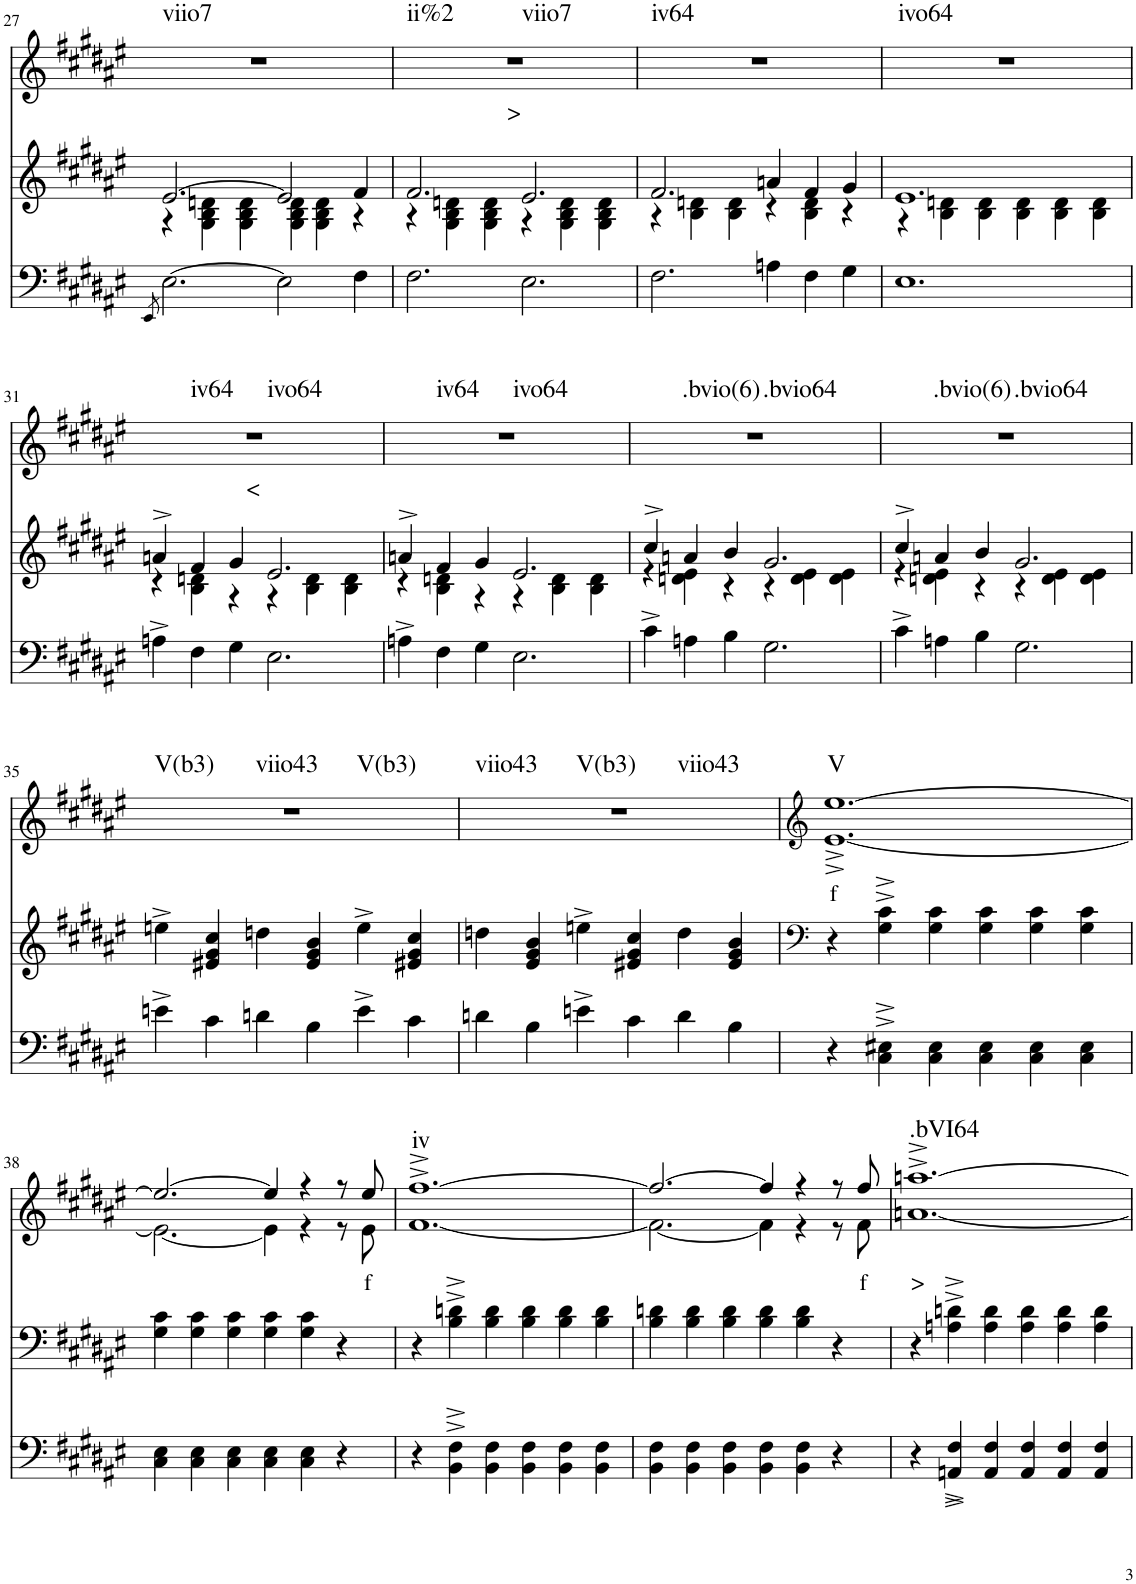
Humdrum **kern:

**kern	**kern	**kern	**text	**harte
*part3	*part2	*part1	*part1	*part1
*staff3	*staff2	*staff1	*staff1	*
*I"piano	*I"piano	*I"piano	*	*
*I'Pno	*I'Pno	*I'Pno	*	*
!!LO:PB:g=z
*clefF4	*clefG2	*clefG2	*	*
*k[f#c#g#d#a#e#]	*k[f#c#g#d#a#e#]	*k[f#c#g#d#a#e#]	*	*
*F#:	*F#:	*F#:	*	*
*M6/4	*M6/4	*M6/4	*	*
=27	=27	=27	=27	=27
8qEE#/	.	.	.	.
*	*^	*	*	*
!	!	!	!	!	!LO:H:kt=viio7
[2.E#\	[2.e#/	4r	1.r	.	N
.	.	4G#\ 4B\ 4dn\	.	.	.
.	.	4G#\ 4B\ 4d\	.	.	.
2E#\]	2e#/]	4G#\ 4B\ 4d\	.	.	.
.	.	4G#\ 4B\ 4d\	.	.	.
4F#\	4f#/	4r	.	.	.
=28	=28	=28	=28	=28	=28
!	!	!	!	!LO:LY:b	!LO:H:n=1:kt=ii%2
!	!	!	!	!	!LO:H:n=2:kt=viio7
2.F#\	2.f#/	4r	1.r	>	N N
.	.	4G#\ 4B\ 4dn\	.	.	.
.	.	4G#\ 4B\ 4d\	.	.	.
2.E#\	2.e#/	4r	.	.	.
.	.	4G#\ 4B\ 4d\	.	.	.
.	.	4G#\ 4B\ 4d\	.	.	.
=29	=29	=29	=29	=29	=29
!	!	!	!	!	!LO:H:kt=iv64
2.F#\	2.f#/	4r	1.r	.	N
.	.	4B\ 4dn\	.	.	.
.	.	4B\ 4d\	.	.	.
4An\	4an/	4r	.	.	.
4F#\	4f#/	4B\ 4d\	.	.	.
4G#\	4g#/	4r	.	.	.
=30	=30	=30	=30	=30	=30
!	!	!	!	!	!LO:H:kt=ivo64
1.E#	1.e#	4r	1.r	.	N
.	.	4B\ 4dn\	.	.	.
.	.	4B\ 4d\	.	.	.
.	.	4B\ 4d\	.	.	.
.	.	4B\ 4d\	.	.	.
.	.	4B\ 4d\	.	.	.
!!LO:LB:g=z
=31	=31	=31	=31	=31	=31
!	!	!	!	!LO:LY:b	!LO:H:n=1:kt=iv64
!	!	!	!	!	!LO:H:n=2:kt=ivo64
4An^\	4an^/	4r	1.r	<	N N
4F#\	4f#/	4B\ 4dn\	.	.	.
4G#\	4g#/	4r	.	.	.
2.E#\	2.e#/	4r	.	.	.
.	.	4B\ 4d\	.	.	.
.	.	4B\ 4d\	.	.	.
=32	=32	=32	=32	=32	=32
!	!	!	!	!	!LO:H:n=1:kt=iv64
!	!	!	!	!	!LO:H:n=2:kt=ivo64
4An^\	4an^/	4r	1.r	.	N N
4F#\	4f#/	4B\ 4dn\	.	.	.
4G#\	4g#/	4r	.	.	.
2.E#\	2.e#/	4r	.	.	.
.	.	4B\ 4d\	.	.	.
.	.	4B\ 4d\	.	.	.
=33	=33	=33	=33	=33	=33
!	!	!	!	!	!LO:H:n=1:kt=.bvio(6)
!	!	!	!	!	!LO:H:n=2:kt=.bvio64
4c#^\	4cc#^/	4r	1.r	.	N N
4An\	4an/	4dn\ 4e#\	.	.	.
4B\	4b/	4r	.	.	.
2.G#\	2.g#/	4r	.	.	.
.	.	4d\ 4e#\	.	.	.
.	.	4d\ 4e#\	.	.	.
=34	=34	=34	=34	=34	=34
!	!	!	!	!	!LO:H:n=1:kt=.bvio(6)
!	!	!	!	!	!LO:H:n=2:kt=.bvio64
4c#^\	4cc#^/	4r	1.r	.	N N
4An\	4an/	4dn\ 4e#\	.	.	.
4B\	4b/	4r	.	.	.
2.G#\	2.g#/	4r	.	.	.
.	.	4d\ 4e#\	.	.	.
.	.	4d\ 4e#\	.	.	.
!!LO:LB:g=z
=35	=35	=35	=35	=35	=35
!	!	!	!	!	!LO:H:n=1:kt=V(b3)
!	!	!	!	!	!LO:H:n=2:kt=viio43
!	!	!	!	!	!LO:H:n=3:kt=V(b3)
*	*v	*v	*	*	*
4en^\	4een^\	1.r	.	N N N
4c#\	4e#X/ 4g#/ 4cc#/	.	.	.
4dn\	4ddn\	.	.	.
4B\	4e#/ 4g#/ 4b/	.	.	.
4e^\	4ee^\	.	.	.
4c#\	4e#X/ 4g#/ 4cc#/	.	.	.
=36	=36	=36	=36	=36
!	!	!	!	!LO:H:n=1:kt=viio43
!	!	!	!	!LO:H:n=2:kt=V(b3)
!	!	!	!	!LO:H:n=3:kt=viio43
4dn\	4ddn\	1.r	.	N N N
4B\	4e#/ 4g#/ 4b/	.	.	.
4en^\	4een^\	.	.	.
4c#\	4e#X/ 4g#/ 4cc#/	.	.	.
4d\	4dd\	.	.	.
4B\	4e#/ 4g#/ 4b/	.	.	.
=37	=37	=37	=37	=37
*	*clefF4	*clefG2	*	*
!	!	!	!LO:LY:b	!LO:H:kt=V
4r	4r	[1.e#^ [1.ee#^	f	N
4C#\^ 4E#X\^	4G#\^ 4c#\^	.	.	.
4C#\ 4E#\	4G#\ 4c#\	.	.	.
4C#\ 4E#\	4G#\ 4c#\	.	.	.
4C#\ 4E#\	4G#\ 4c#\	.	.	.
4C#\ 4E#\	4G#\ 4c#\	.	.	.
!!LO:LB:g=z
=38	=38	=38	=38	=38
*	*	*^	*	*
4C#\ 4E#\	4G#\ 4c#\	2.ee#/_	2.e#\_	.	.
4C#\ 4E#\	4G#\ 4c#\	.	.	.	.
4C#\ 4E#\	4G#\ 4c#\	.	.	.	.
4C#\ 4E#\	4G#\ 4c#\	4ee#/]	4e#\]	.	.
4C#\ 4E#\	4G#\ 4c#\	4r	4r	.	.
4r	4r	8r	8r	.	.
!	!	!	!	!LO:LY:b	!
.	.	8ee#/	8e#\	f	.
=39	=39	=39	=39	=39	=39
!	!	!	!	!	!LO:H:kt=iv
*	*	*v	*v	*	*
4r	4r	[1.f#^ [1.ff#^	.	N
4BB\^ 4F#\^	4B\^ 4dn\^	.	.	.
4BB\ 4F#\	4B\ 4d\	.	.	.
4BB\ 4F#\	4B\ 4d\	.	.	.
4BB\ 4F#\	4B\ 4d\	.	.	.
4BB\ 4F#\	4B\ 4d\	.	.	.
=40	=40	=40	=40	=40
*	*	*^	*	*
4BB\ 4F#\	4B\ 4dn\	2.ff#/_	2.f#\_	.	.
4BB\ 4F#\	4B\ 4d\	.	.	.	.
4BB\ 4F#\	4B\ 4d\	.	.	.	.
4BB\ 4F#\	4B\ 4d\	4ff#/]	4f#\]	.	.
4BB\ 4F#\	4B\ 4d\	4r	4r	.	.
4r	4r	8r	8r	.	.
!	!	!	!	!LO:LY:b	!
.	.	8ff#/	8f#\	f	.
=41	=41	=41	=41	=41	=41
!	!	!	!	!LO:LY:b	!LO:H:kt=.bVI64
*	*	*v	*v	*	*
4r	4r	[1.an^ [1.aan^	>	N
4AAn/^ 4F#/^	4An\^ 4dn\^	.	.	.
4AA/ 4F#/	4A\ 4d\	.	.	.
4AA/ 4F#/	4A\ 4d\	.	.	.
4AA/ 4F#/	4A\ 4d\	.	.	.
4AA/ 4F#/	4A\ 4d\	.	.	.
=	=	=	=	=
*-	*-	*-	*-	*-
